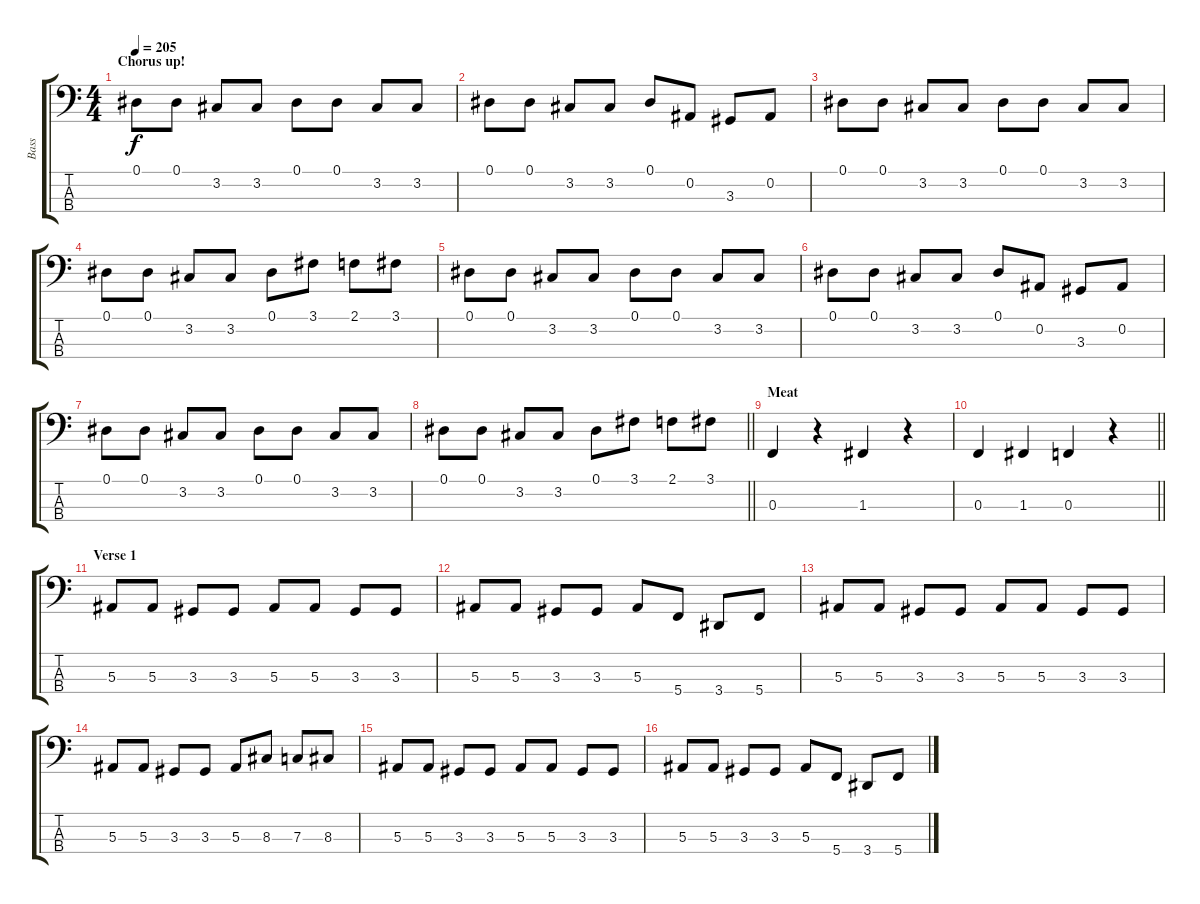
\track ("Bass" "Bass") {instrument electricbasspick}
\staff {score tabs}
\tuning (Eb2 Bb1 F1 C1) {hide}
\ts (4 4)
\section ("" "Chorus up!")
\tempo 205
\clef f4
\ks c
0.1.8{dy f} 0.1.8 3.2.8 3.2.8 0.1.8 0.1.8 3.2.8 3.2.8 |
0.1.8 0.1.8 3.2.8 3.2.8 0.1.8 0.2.8 3.3.8 0.2.8 |
0.1.8 0.1.8 3.2.8 3.2.8 0.1.8 0.1.8 3.2.8 3.2.8 |
0.1.8 0.1.8 3.2.8 3.2.8 0.1.8 3.1.8 2.1.8 3.1.8 |
0.1.8 0.1.8 3.2.8 3.2.8 0.1.8 0.1.8 3.2.8 3.2.8 |
0.1.8 0.1.8 3.2.8 3.2.8 0.1.8 0.2.8 3.3.8 0.2.8 |
0.1.8 0.1.8 3.2.8 3.2.8 0.1.8 0.1.8 3.2.8 3.2.8 |
\barLineRight lightlight
0.1.8 0.1.8 3.2.8 3.2.8 0.1.8 3.1.8 2.1.8 3.1.8 |
\section ("" "Meat")
0.3.4 r.4 1.3.4 r.4 |
\barLineRight lightlight
0.3.4 1.3.4 0.3.4 r.4 |
\section ("" "Verse 1")
5.3.8 5.3.8 3.3.8 3.3.8 5.3.8 5.3.8 3.3.8 3.3.8 |
5.3.8 5.3.8 3.3.8 3.3.8 5.3.8 5.4.8 3.4.8 5.4.8 |
5.3.8 5.3.8 3.3.8 3.3.8 5.3.8 5.3.8 3.3.8 3.3.8 |
5.3.8 5.3.8 3.3.8 3.3.8 5.3.8 8.3.8 7.3.8 8.3.8 |
5.3.8 5.3.8 3.3.8 3.3.8 5.3.8 5.3.8 3.3.8 3.3.8 |
5.3.8 5.3.8 3.3.8 3.3.8 5.3.8 5.4.8 3.4.8 5.4.8
